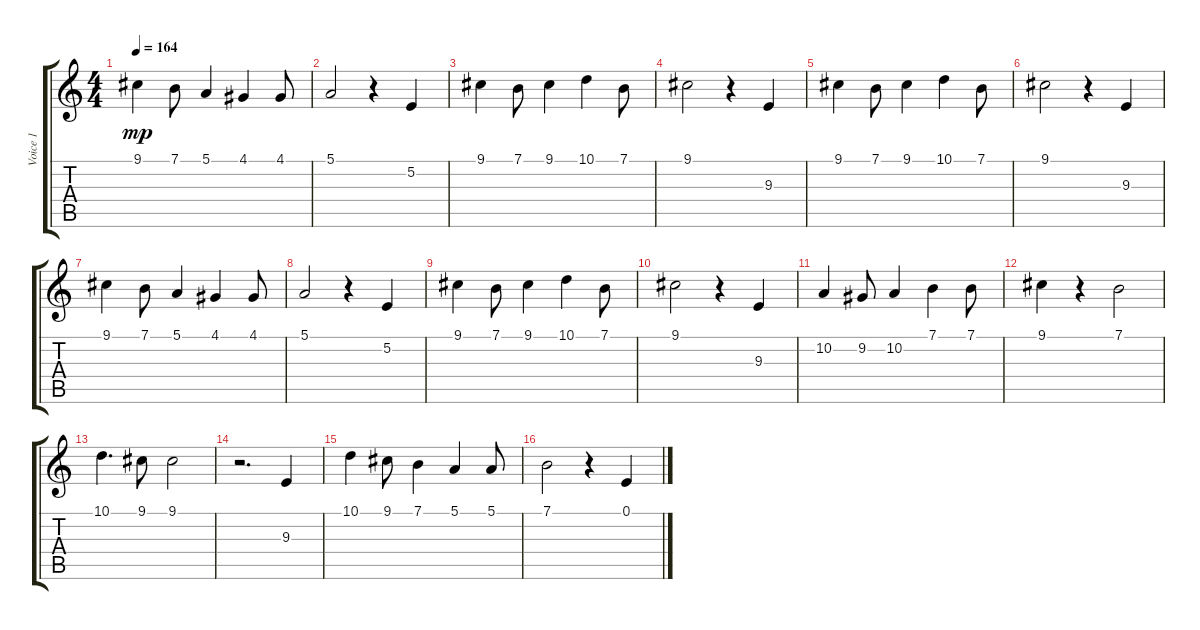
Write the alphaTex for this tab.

\track ("Voice 1" "Voice 1") {instrument synthvoice}
\staff {score tabs}
\tuning (E4 B3 G3 D3 A2 E2) {hide}
\ts (4 4)
\tempo 164
\clef g2
\ks c
9.1.4{dy mp} 7.1.8 5.1.4 4.1.4 4.1.8 |
5.1.2 r.4 5.2.4 |
9.1.4 7.1.8 9.1.4 10.1.4 7.1.8 |
9.1.2 r.4 9.3.4 |
9.1.4 7.1.8 9.1.4 10.1.4 7.1.8 |
9.1.2 r.4 9.3.4 |
9.1.4 7.1.8 5.1.4 4.1.4 4.1.8 |
5.1.2 r.4 5.2.4 |
9.1.4 7.1.8 9.1.4 10.1.4 7.1.8 |
9.1.2 r.4 9.3.4 |
10.2.4 9.2.8 10.2.4 7.1.4 7.1.8 |
9.1.4 r.4 7.1.2 |
10.1.4{d} 9.1.8 9.1.2 |
r.2{d} 9.3.4 |
10.1.4 9.1.8 7.1.4 5.1.4 5.1.8 |
7.1.2 r.4 0.1.4
